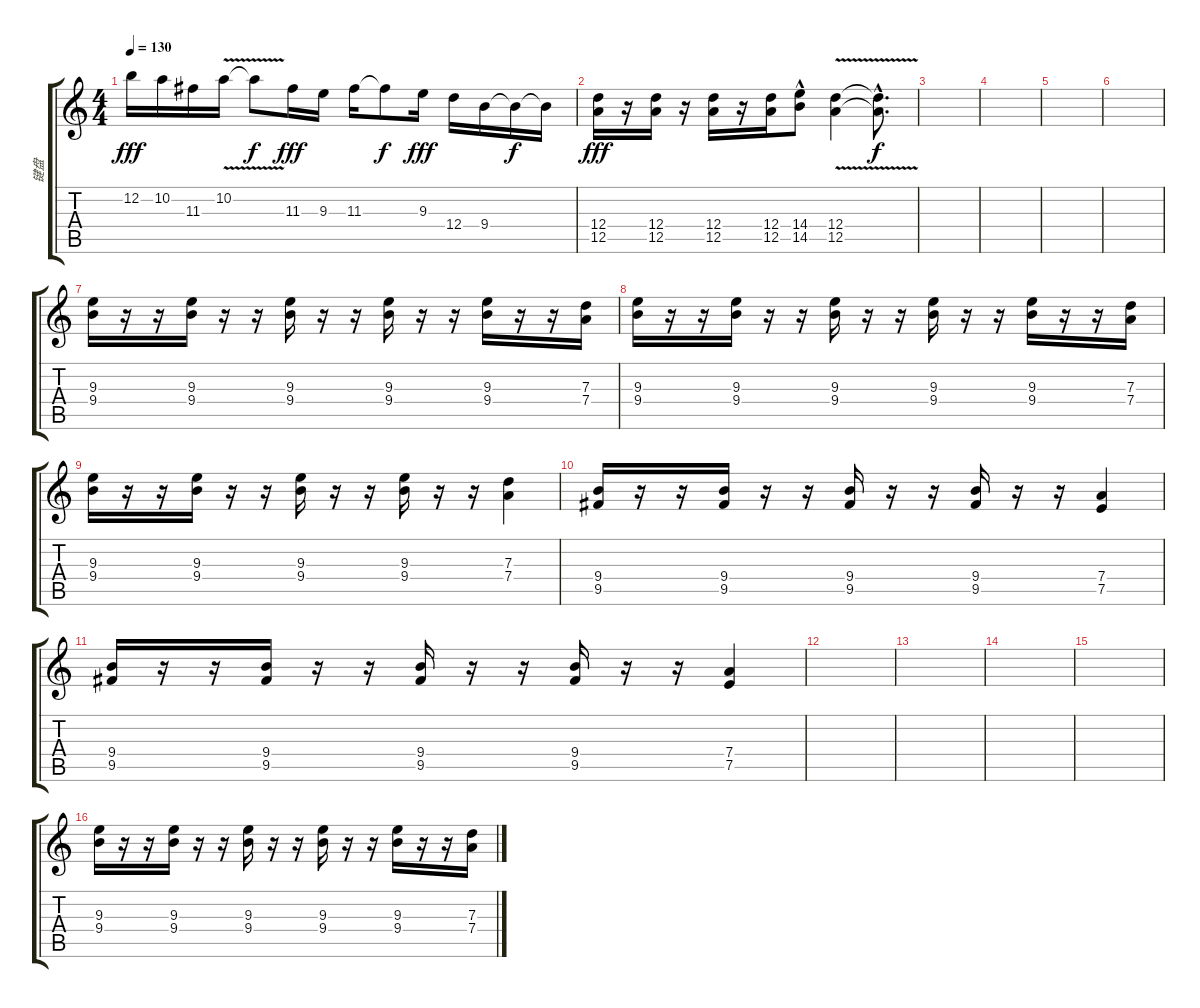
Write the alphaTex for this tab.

\track ("键盘" "键盘") {instrument overdrivenguitar}
\staff {score tabs}
\tuning (E4 B3 G3 D3 A2 E2) {hide}
\ts (4 4)
\tempo 130
\clef g2
\ks c
12.2.16{dy fff} 10.2.16 11.3.16 10.2{v}.16 10.2{t}.8{dy f} 11.3.16{dy fff} 9.3.16 11.3.16 11.3{t}.8{dy f} 9.3.16{dy fff} 12.4.16 9.4.16 9.4{t}.16{dy f} 9.4{t}.16 |
(12.4 12.5).16{dy fff} r.16 (12.4 12.5).16 r.16 (12.4 12.5).16 r.16 (12.4 12.5).16 (14.4{hac} 14.5).8 (12.4{v} 12.5{v}).4 (12.4{t} 12.5{hac t}).8{d dy f} |
|
|
|
|
(9.3 9.4).16 r.16 r.16 (9.3 9.4).16 r.16 r.16 (9.3 9.4).16 r.16 r.16 (9.3 9.4).16 r.16 r.16 (9.3 9.4).16 r.16 r.16 (7.3 7.4).16 |
(9.3 9.4).16 r.16 r.16 (9.3 9.4).16 r.16 r.16 (9.3 9.4).16 r.16 r.16 (9.3 9.4).16 r.16 r.16 (9.3 9.4).16 r.16 r.16 (7.3 7.4).16 |
(9.3 9.4).16 r.16 r.16 (9.3 9.4).16 r.16 r.16 (9.3 9.4).16 r.16 r.16 (9.3 9.4).16 r.16 r.16 (7.3 7.4).4 |
(9.4 9.5).16 r.16 r.16 (9.4 9.5).16 r.16 r.16 (9.4 9.5).16 r.16 r.16 (9.4 9.5).16 r.16 r.16 (7.4 7.5).4 |
(9.4 9.5).16 r.16 r.16 (9.4 9.5).16 r.16 r.16 (9.4 9.5).16 r.16 r.16 (9.4 9.5).16 r.16 r.16 (7.4 7.5).4 |
|
|
|
|
(9.3 9.4).16 r.16 r.16 (9.3 9.4).16 r.16 r.16 (9.3 9.4).16 r.16 r.16 (9.3 9.4).16 r.16 r.16 (9.3 9.4).16 r.16 r.16 (7.3 7.4).16
